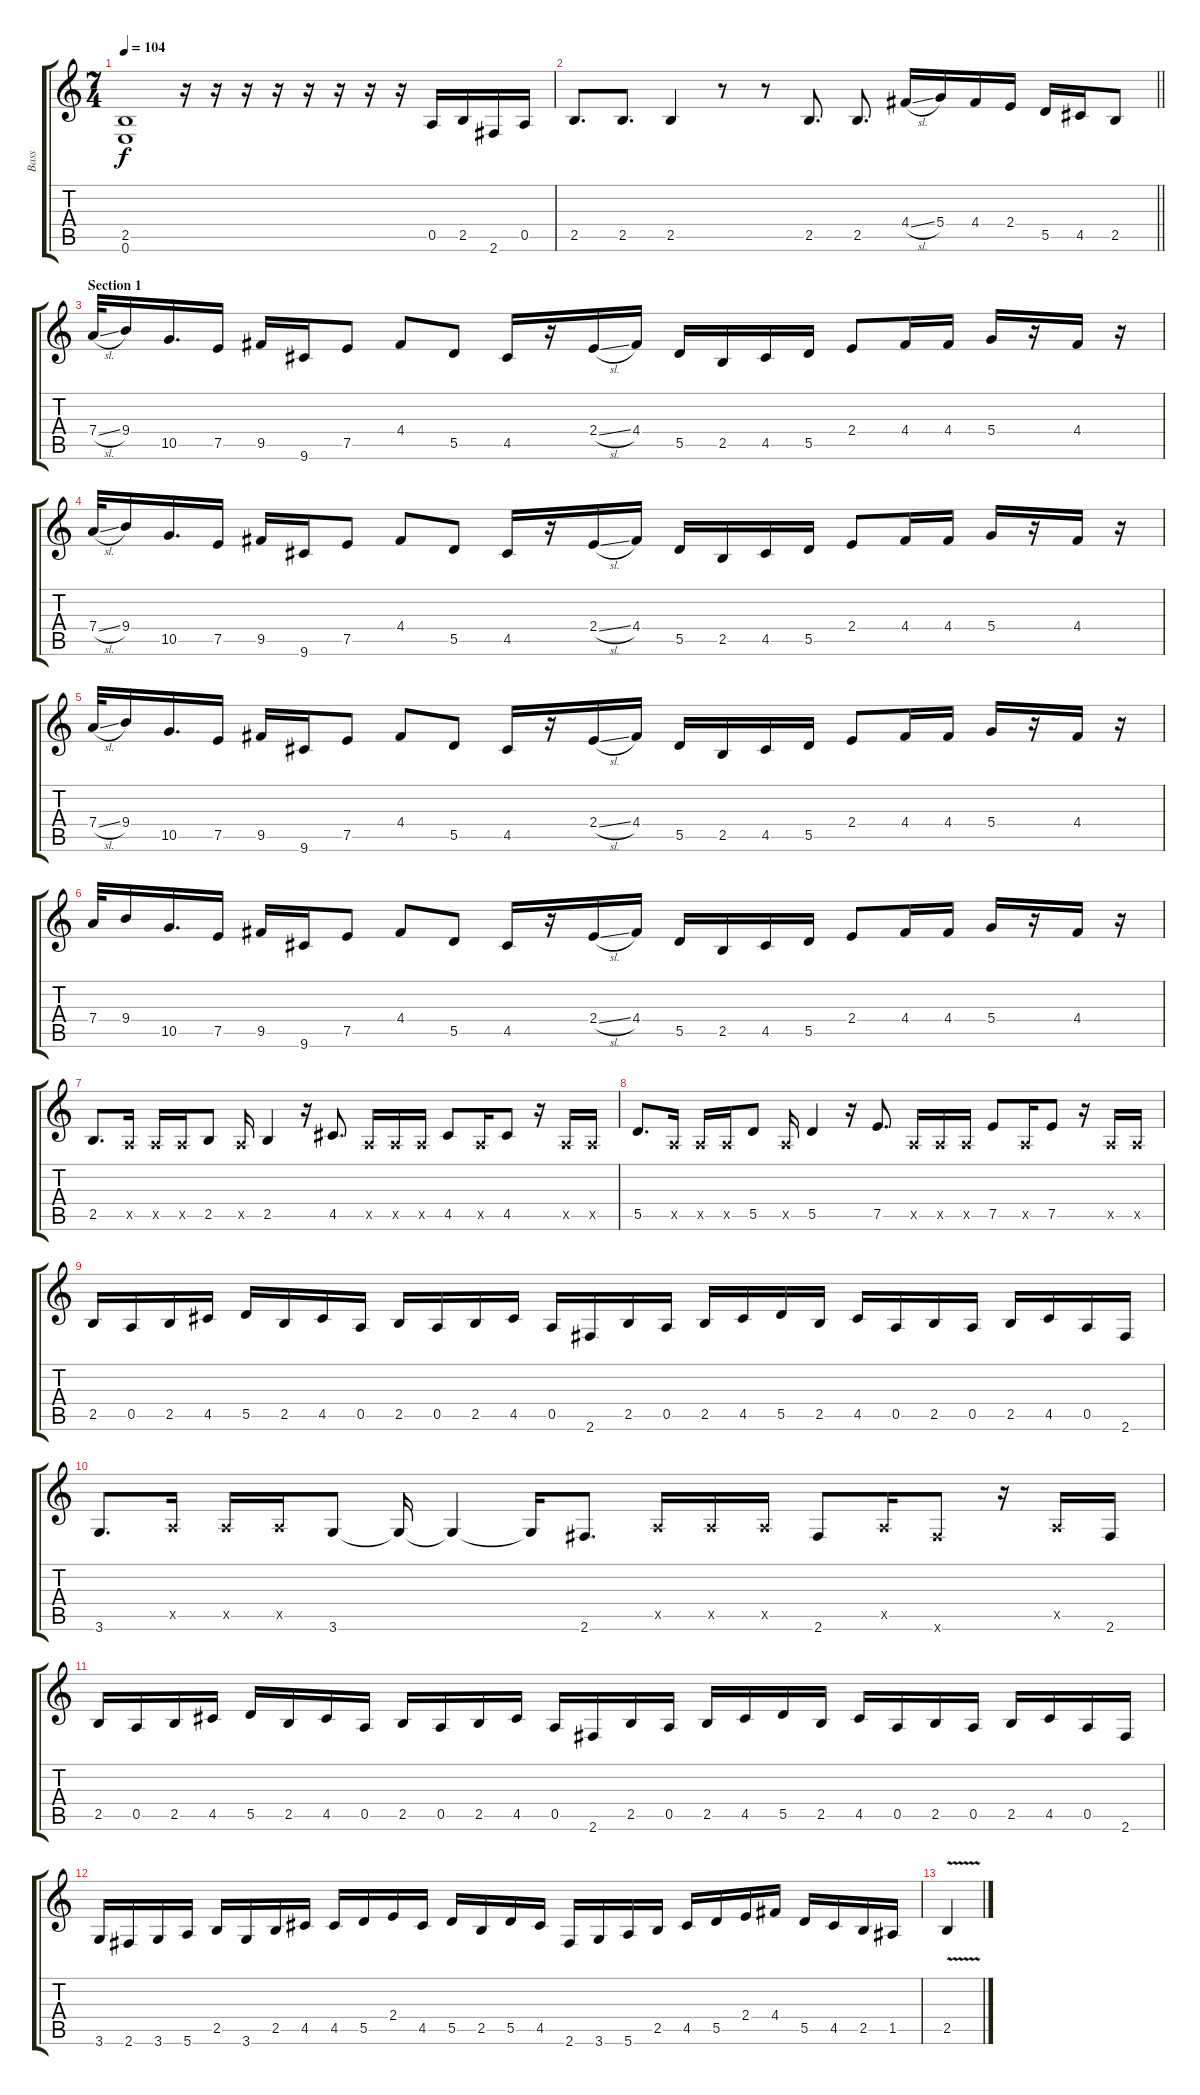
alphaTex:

\track ("Bass" "Bass") {instrument electricbassfinger}
\staff {score tabs}
\tuning (E4 B3 G3 D3 A2 E2) {hide}
\ts (7 4)
\tempo 104
\clef g2
\ks c
(2.5 0.6).1{dy f} r.16 r.16 r.16 r.16 r.16 r.16 r.16 r.16 0.5.16 2.5.16 2.6.16 0.5.16 |
\barLineRight lightlight
2.5.8{d} 2.5.8{d} 2.5.4 r.8 r.8 2.5.8{d} 2.5.8{d} 4.4{sl}.16 5.4.16 4.4.16 2.4.16 5.5.16 4.5.16 2.5.8 |
\section ("" "Section 1")
7.4{sl}.32 9.4.16 10.5.16{d} 7.5.16 9.5.16 9.6.16 7.5.8 4.4.8 5.5.8 4.5.16 r.16 2.4{sl}.16 4.4.16 5.5.16 2.5.16 4.5.16 5.5.16 2.4.8 4.4.16 4.4.16 5.4.16 r.16 4.4.16 r.16 |
7.4{sl}.32 9.4.16 10.5.16{d} 7.5.16 9.5.16 9.6.16 7.5.8 4.4.8 5.5.8 4.5.16 r.16 2.4{sl}.16 4.4.16 5.5.16 2.5.16 4.5.16 5.5.16 2.4.8 4.4.16 4.4.16 5.4.16 r.16 4.4.16 r.16 |
7.4{sl}.32 9.4.16 10.5.16{d} 7.5.16 9.5.16 9.6.16 7.5.8 4.4.8 5.5.8 4.5.16 r.16 2.4{sl}.16 4.4.16 5.5.16 2.5.16 4.5.16 5.5.16 2.4.8 4.4.16 4.4.16 5.4.16 r.16 4.4.16 r.16 |
7.4.32 9.4.16 10.5.16{d} 7.5.16 9.5.16 9.6.16 7.5.8 4.4.8 5.5.8 4.5.16 r.16 2.4{sl}.16 4.4.16 5.5.16 2.5.16 4.5.16 5.5.16 2.4.8 4.4.16 4.4.16 5.4.16 r.16 4.4.16 r.16 |
2.5.8{d} 0.5{x}.16 0.5{x}.16 0.5{x}.16 2.5.8 0.5{x}.16 2.5.4 r.16 4.5.8{d} 0.5{x}.16 0.5{x}.16 0.5{x}.16 4.5.8 0.5{x}.16 4.5.8 r.16 0.5{x}.16 0.5{x}.16 |
5.5.8{d} 0.5{x}.16 0.5{x}.16 0.5{x}.16 5.5.8 0.5{x}.16 5.5.4 r.16 7.5.8{d} 0.5{x}.16 0.5{x}.16 0.5{x}.16 7.5.8 0.5{x}.16 7.5.8 r.16 0.5{x}.16 0.5{x}.16 |
2.5.16 0.5.16 2.5.16 4.5.16 5.5.16 2.5.16 4.5.16 0.5.16 2.5.16 0.5.16 2.5.16 4.5.16 0.5.16 2.6.16 2.5.16 0.5.16 2.5.16 4.5.16 5.5.16 2.5.16 4.5.16 0.5.16 2.5.16 0.5.16 2.5.16 4.5.16 0.5.16 2.6.16 |
3.6.8{d} 0.5{x}.16 0.5{x}.16 0.5{x}.16 3.6.8 3.6{t}.16 3.6{t}.4 3.6{t}.16 2.6.8{d} 0.5{x}.16 0.5{x}.16 0.5{x}.16 2.6.8 0.5{x}.16 2.6{x}.8 r.16 0.5{x}.16 2.6.16 |
2.5.16 0.5.16 2.5.16 4.5.16 5.5.16 2.5.16 4.5.16 0.5.16 2.5.16 0.5.16 2.5.16 4.5.16 0.5.16 2.6.16 2.5.16 0.5.16 2.5.16 4.5.16 5.5.16 2.5.16 4.5.16 0.5.16 2.5.16 0.5.16 2.5.16 4.5.16 0.5.16 2.6.16 |
3.6.16 2.6.16 3.6.16 5.6.16 2.5.16 3.6.16 2.5.16 4.5.16 4.5.16 5.5.16 2.4.16 4.5.16 5.5.16 2.5.16 5.5.16 4.5.16 2.6.16 3.6.16 5.6.16 2.5.16 4.5.16 5.5.16 2.4.16 4.4.16 5.5.16 4.5.16 2.5.16 1.5.16 |
2.5{v}.4
